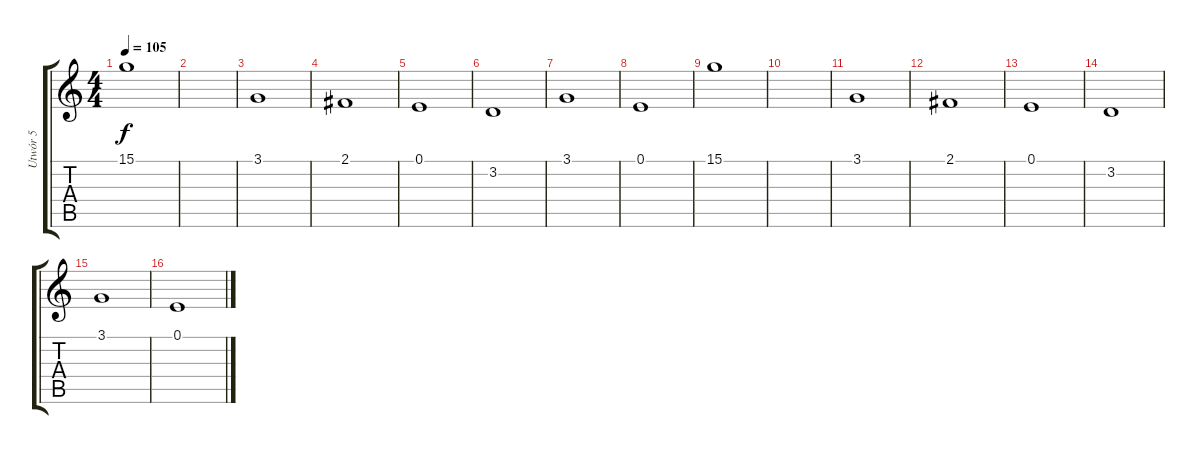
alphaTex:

\track ("Utwór 5" "Utwór 5") {instrument glockenspiel}
\staff {score tabs}
\tuning (E4 B3 G3 D3 A2 E2) {hide}
\ts (4 4)
\tempo 105
\clef g2
\ks c
15.1.1{dy f} |
|
3.1.1 |
2.1.1 |
0.1.1 |
3.2.1 |
3.1.1 |
0.1.1 |
15.1.1 |
|
3.1.1 |
2.1.1 |
0.1.1 |
3.2.1 |
3.1.1 |
0.1.1
